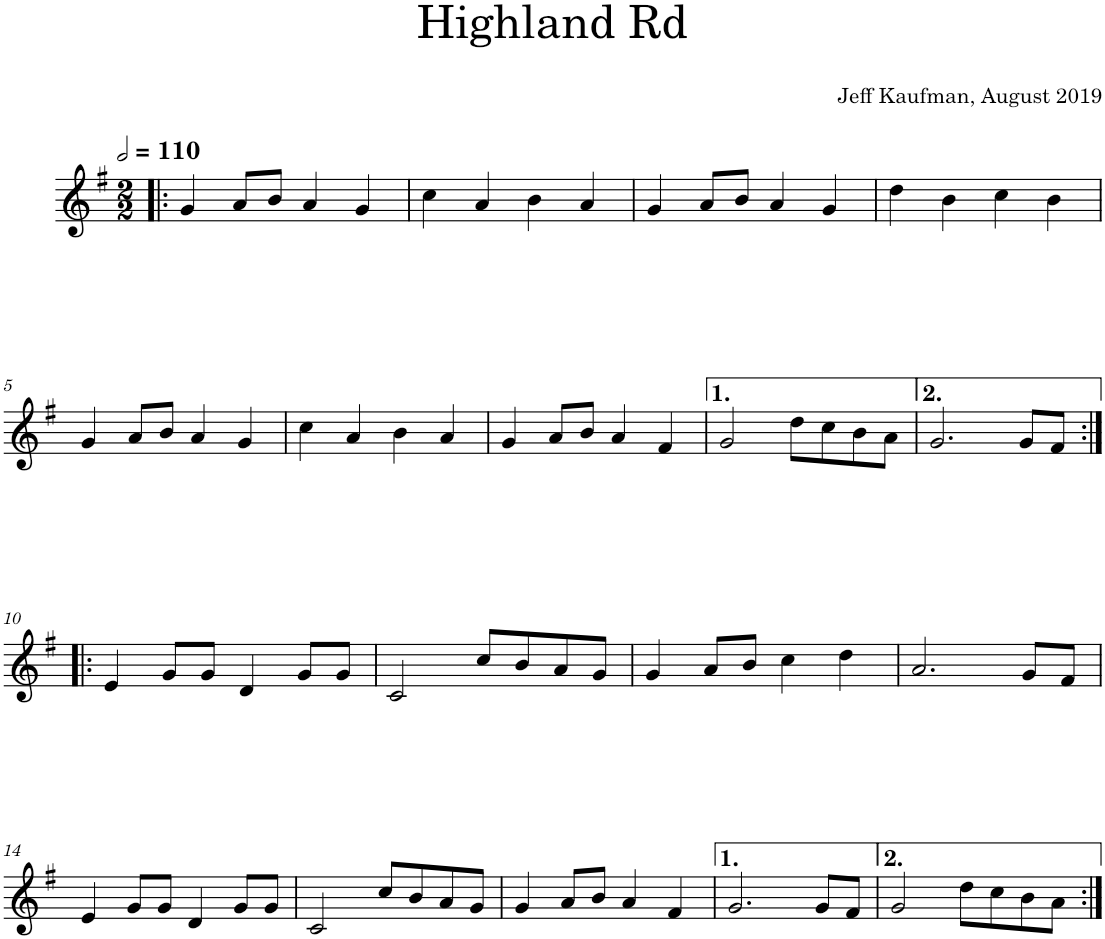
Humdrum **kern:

**kern
*part1
*staff1
*I"Violin
*I'Vln.
*clefG2
*k[f#]
*M2/2
*MM220
=1!|:
4g/
8a/L
8b/J
4a/
4g/
=2
4cc\
4a/
4b\
4a/
=3
4g/
8a/L
8b/J
4a/
4g/
=4
4dd\
4b\
4cc\
4b\
!!LO:LB:g=z
=5
4g/
8a/L
8b/J
4a/
4g/
=6
4cc\
4a/
4b\
4a/
=7
4g/
8a/L
8b/J
4a/
4f#/
=8
2g/
8dd\L
8cc\
8b\
8a\J
=9
2.g/
8g/L
8f#/J
!!LO:LB:g=z
=10:|!|:
4e/
8g/L
8g/J
4d/
8g/L
8g/J
=11
2c/
8cc/L
8b/
8a/
8g/J
=12
4g/
8a/L
8b/J
4cc\
4dd\
=13
2.a/
8g/L
8f#/J
!!LO:LB:g=z
=14
4e/
8g/L
8g/J
4d/
8g/L
8g/J
=15
2c/
8cc/L
8b/
8a/
8g/J
=16
4g/
8a/L
8b/J
4a/
4f#/
=17
2.g/
8g/L
8f#/J
=18
2g/
8dd\L
8cc\
8b\
8a\J
=:|!
*-
